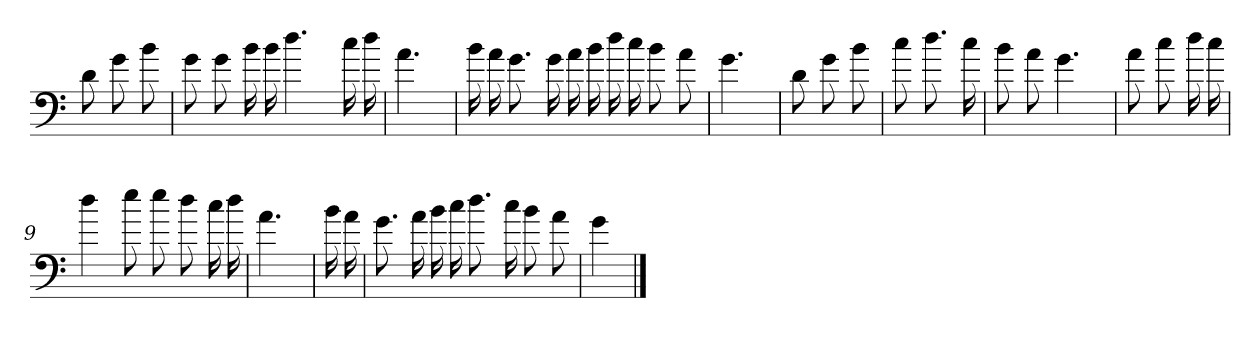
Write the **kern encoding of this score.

**kern
*part1
*staff1
*clefF4
*k[]
=
8d
8g
8b
=1
8g
8g
16b
16b
4.dd
16cc
16dd
=2
4.a
=3
16b
16a
8.g
16g
16a
16b
16dd
16cc
8b
8a
=4
4.g
=5
8d
8g
8b
=6
8cc
8.dd
16cc
=7
8b
8a
4.g
=8
8a
8cc
16dd
16cc
=9
4dd
8ee
8ee
8dd
16cc
16dd
=10
4.a
=11
16b
16a
=12
8.g
16a
16b
16cc
8.dd
16cc
8b
8a
=13
4g
==
*-
